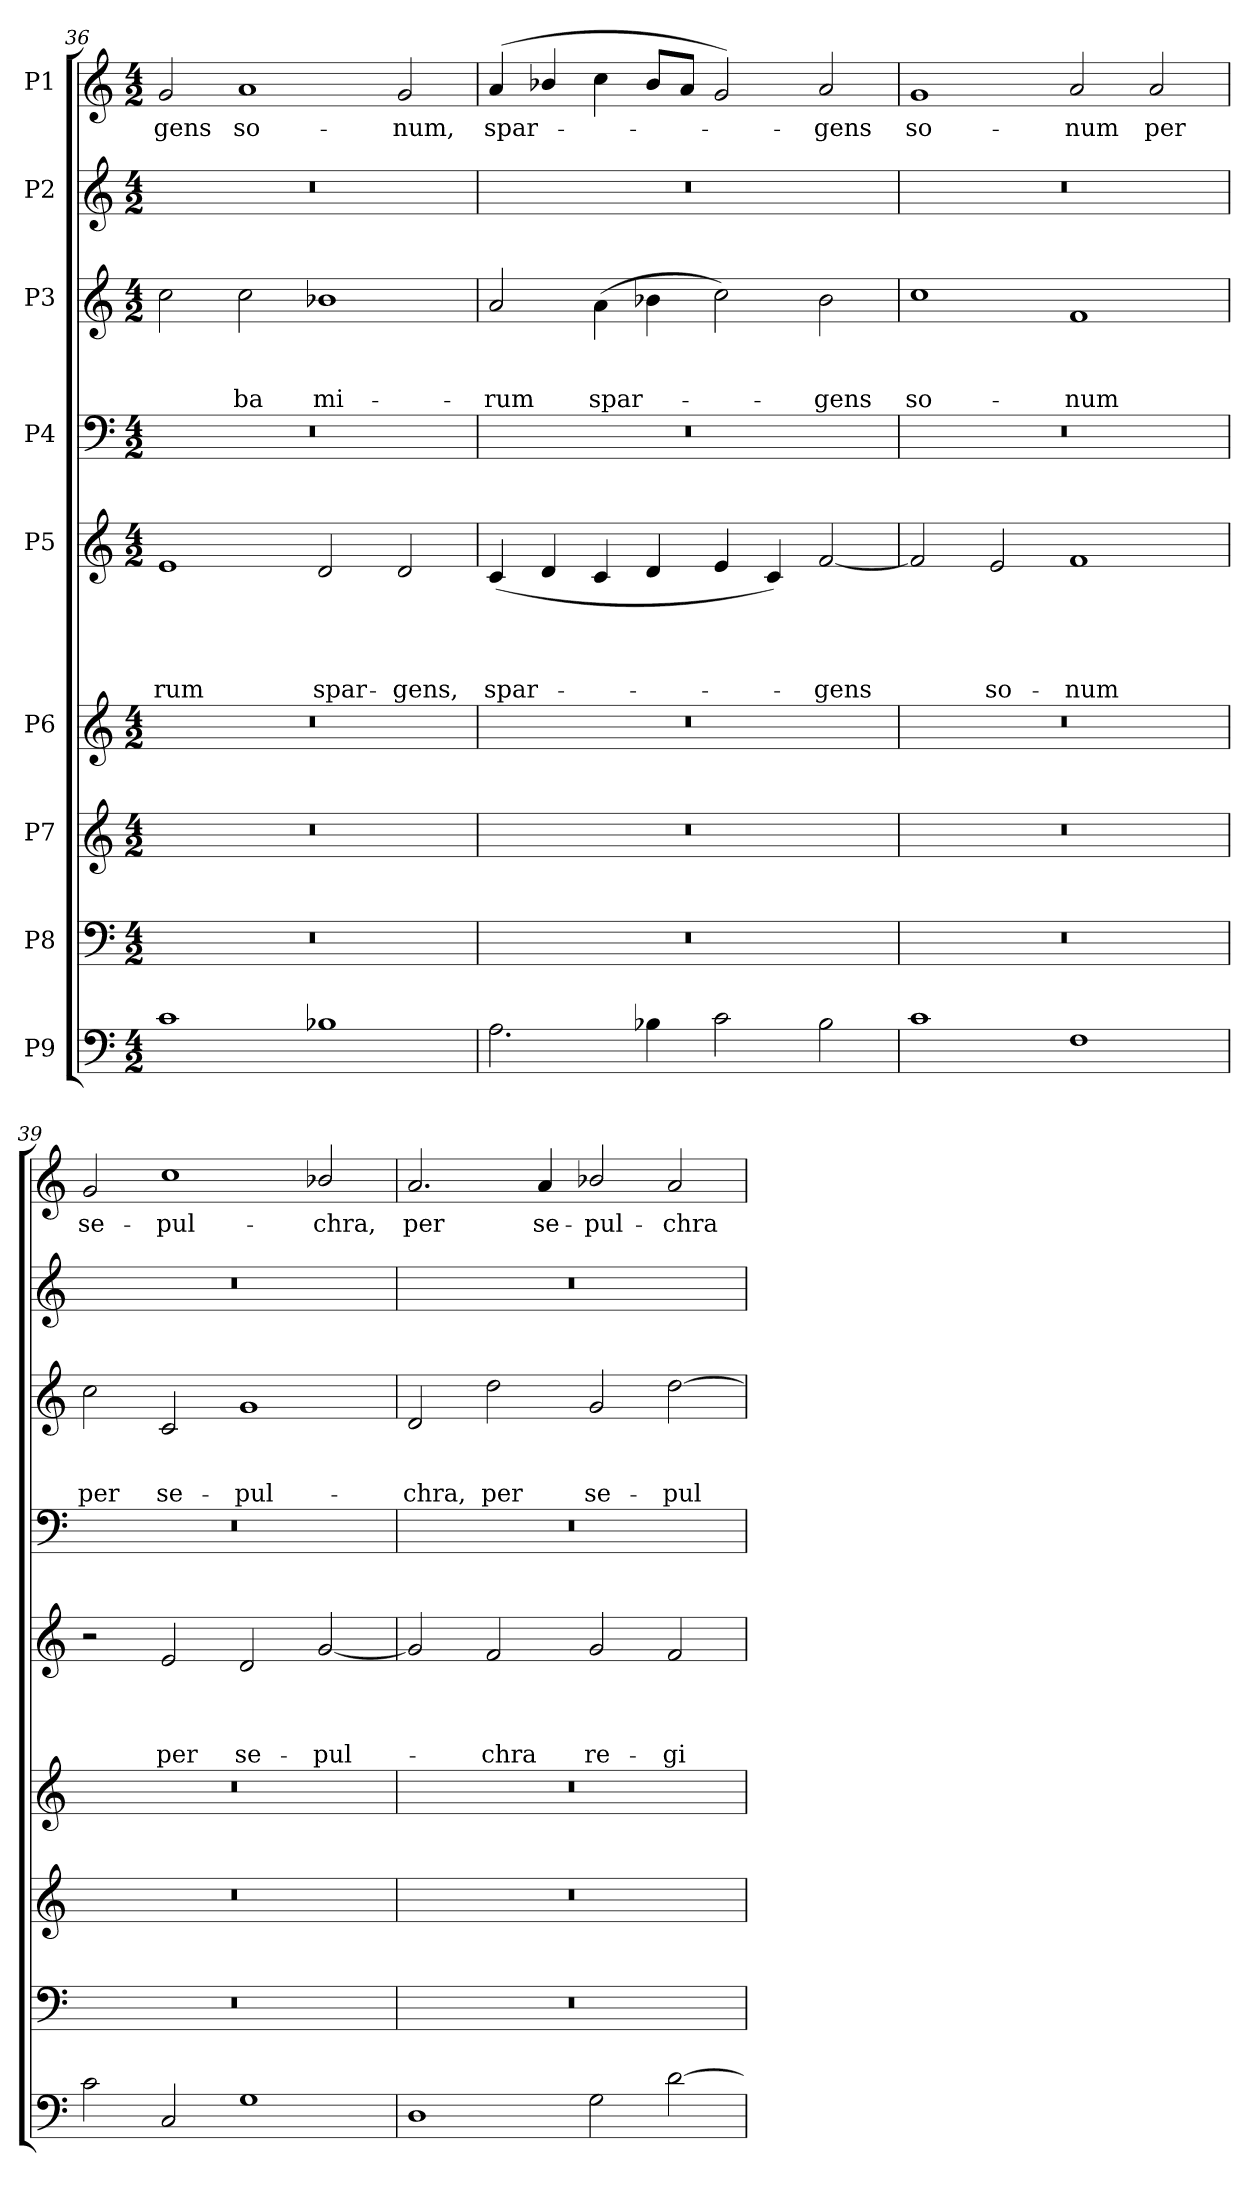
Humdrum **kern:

**kern	**kern	**kern	**kern	**kern	**text	**text	**text	**text	**kern	**kern	**text	**text	**text	**kern	**kern	**text
*part9	*part8	*part7	*part6	*part5	*part5	*part5	*part5	*part5	*part4	*part3	*part3	*part3	*part3	*part2	*part1	*part1
*staff9	*staff8	*staff7	*staff6	*staff5	*staff5	*staff5	*staff5	*staff5	*staff4	*staff3	*staff3	*staff3	*staff3	*staff2	*staff1	*staff1
*I"P9	*I"P8	*I"P7	*I"P6	*I"P5	*	*	*	*	*I"P4	*I"P3	*	*	*	*I"P2	*I"P1	*
*clefF4	*clefF4	*clefG2	*clefG2	*clefG2	*	*	*	*	*clefF4	*clefG2	*	*	*	*clefG2	*clefG2	*
*	*	*ITrd7c12	*	*	*	*	*	*	*	*ITrd7c12	*	*	*	*	*	*
*k[]	*k[]	*k[]	*k[]	*k[]	*	*	*	*	*k[]	*k[]	*	*	*	*k[]	*k[]	*
*C:	*C:	*C:	*C:	*C:	*	*	*	*	*C:	*C:	*	*	*	*C:	*C:	*
*M4/2	*M4/2	*M4/2	*M4/2	*M4/2	*	*	*	*	*M4/2	*M4/2	*	*	*	*M4/2	*M4/2	*
=36	=36	=36	=36	=36	=36	=36	=36	=36	=36	=36	=36	=36	=36	=36	=36	=36
*^	*	*	*	*	*	*	*	*	*	*	*	*	*	*	*	*
!	!	!LO:N:vis=1	!LO:N:vis=1	!LO:N:vis=1	!	!	!	!	!LO:LY:b	!LO:N:vis=1	!	!	!	!	!LO:N:vis=1	!	!LO:LY:b
1c	0ryy	0r	0r	0r	1e	.	.	.	-rum	0r	2c\	.	.	.	0r	2g/	-gens
!	!	!	!	!	!	!	!	!	!	!	!	!	!	!LO:LY:b	!	!	!LO:LY:b
.	.	.	.	.	.	.	.	.	.	.	2c\	.	.	-ba	.	1a	so-
!	!	!	!	!	!	!	!	!	!LO:LY:b	!	!	!	!	!LO:LY:b	!	!	!
1B-X	.	.	.	.	2d/	.	.	.	spar-	.	1B-X	.	.	mi-	.	.	.
!	!	!	!	!	!	!	!	!	!LO:LY:b	!	!	!	!	!	!	!	!LO:LY:b
.	.	.	.	.	2d/	.	.	.	-gens,	.	.	.	.	.	.	2g/	-num,
!!LO:PB:g=z
=37	=37	=37	=37	=37	=37	=37	=37	=37	=37	=37	=37	=37	=37	=37	=37	=37	=37
!	!	!LO:N:vis=1	!LO:N:vis=1	!LO:N:vis=1	!	!	!	!	!LO:LY:b	!LO:N:vis=1	!	!	!	!LO:LY:b	!LO:N:vis=1	!	!LO:LY:b
2.A\	0ryy	0r	0r	0r	(<4c/	.	.	.	spar-	0r	2A/	.	.	-rum	0r	(<4a/	spar-
.	.	.	.	.	4d/	.	.	.	.	.	.	.	.	.	.	4b-X/	.
!	!	!	!	!	!	!	!	!	!	!	!	!	!	!LO:LY:b	!	!	!
.	.	.	.	.	4c/	.	.	.	.	.	(>4A\	.	.	spar-	.	4cc\	.
4B-X\	.	.	.	.	4d/	.	.	.	.	.	4B-X\	.	.	.	.	8b-/L	.
.	.	.	.	.	.	.	.	.	.	.	.	.	.	.	.	8a/J	.
2c\	.	.	.	.	4e/	.	.	.	.	.	2c\)	.	.	.	.	2g/)	.
.	.	.	.	.	4c/)	.	.	.	.	.	.	.	.	.	.	.	.
!	!	!	!	!	!	!	!	!	!LO:LY:b	!	!	!	!	!LO:LY:b	!	!	!LO:LY:b
2B-\	.	.	.	.	[<2f/	.	.	.	-gens	.	2B-\	.	.	-gens	.	2a/	-gens
=38	=38	=38	=38	=38	=38	=38	=38	=38	=38	=38	=38	=38	=38	=38	=38	=38	=38
!	!	!LO:N:vis=1	!LO:N:vis=1	!LO:N:vis=1	!	!	!	!	!	!LO:N:vis=1	!	!	!	!LO:LY:b	!LO:N:vis=1	!	!LO:LY:b
1c	0ryy	0r	0r	0r	2f/]	.	.	.	.	0r	1c	.	.	so-	0r	1g	so-
!	!	!	!	!	!	!	!	!	!LO:LY:b	!	!	!	!	!	!	!	!
.	.	.	.	.	2e/	.	.	.	so-	.	.	.	.	.	.	.	.
!	!	!	!	!	!	!	!	!	!LO:LY:b	!	!	!	!	!LO:LY:b	!	!	!LO:LY:b
1F	.	.	.	.	1f	.	.	.	-num	.	1F	.	.	-num	.	2a/	-num
!	!	!	!	!	!	!	!	!	!	!	!	!	!	!	!	!	!LO:LY:b
.	.	.	.	.	.	.	.	.	.	.	.	.	.	.	.	2a/	per
=39	=39	=39	=39	=39	=39	=39	=39	=39	=39	=39	=39	=39	=39	=39	=39	=39	=39
!	!	!LO:N:vis=1	!LO:N:vis=1	!LO:N:vis=1	!	!	!	!	!	!LO:N:vis=1	!	!	!	!LO:LY:b	!LO:N:vis=1	!	!LO:LY:b
2c\	0ryy	0r	0r	0r	2r	.	.	.	.	0r	2c\	.	.	per	0r	2g/	se-
!	!	!	!	!	!	!	!	!	!LO:LY:b	!	!	!	!	!LO:LY:b	!	!	!LO:LY:b
2C/	.	.	.	.	2e/	.	.	.	per	.	2C/	.	.	se-	.	1cc	-pul-
!	!	!	!	!	!	!	!	!	!LO:LY:b	!	!	!	!	!LO:LY:b	!	!	!
1G	.	.	.	.	2d/	.	.	.	se-	.	1G	.	.	-pul-	.	.	.
!	!	!	!	!	!	!	!	!	!LO:LY:b	!	!	!	!	!	!	!	!LO:LY:b
.	.	.	.	.	[<2g/	.	.	.	-pul-	.	.	.	.	.	.	2b-X/	-chra,
=40	=40	=40	=40	=40	=40	=40	=40	=40	=40	=40	=40	=40	=40	=40	=40	=40	=40
!	!	!LO:N:vis=1	!LO:N:vis=1	!LO:N:vis=1	!	!	!	!	!	!LO:N:vis=1	!	!	!	!LO:LY:b	!LO:N:vis=1	!	!LO:LY:b
1D	0ryy	0r	0r	0r	2g/]	.	.	.	.	0r	2D/	.	.	-chra,	0r	2.a/	per
!	!	!	!	!	!	!	!	!	!LO:LY:b	!	!	!	!	!LO:LY:b	!	!	!
.	.	.	.	.	2f/	.	.	.	-chra	.	2d\	.	.	per	.	.	.
!	!	!	!	!	!	!	!	!	!	!	!	!	!	!	!	!	!LO:LY:b
.	.	.	.	.	.	.	.	.	.	.	.	.	.	.	.	4a/	se-
!	!	!	!	!	!	!	!	!	!LO:LY:b	!	!	!	!	!LO:LY:b	!	!	!LO:LY:b
2G\	.	.	.	.	2g/	.	.	.	re-	.	2G/	.	.	se-	.	2b-X/	-pul-
!	!	!	!	!	!	!	!	!	!LO:LY:b	!	!	!	!	!LO:LY:b	!	!	!LO:LY:b
[>2d\	.	.	.	.	2f/	.	.	.	-gi-	.	[>2d\	.	.	-pul-	.	2a/	-chra
*v	*v	*	*	*	*	*	*	*	*	*	*	*	*	*	*	*	*
=	=	=	=	=	=	=	=	=	=	=	=	=	=	=	=	=
*-	*-	*-	*-	*-	*-	*-	*-	*-	*-	*-	*-	*-	*-	*-	*-	*-
